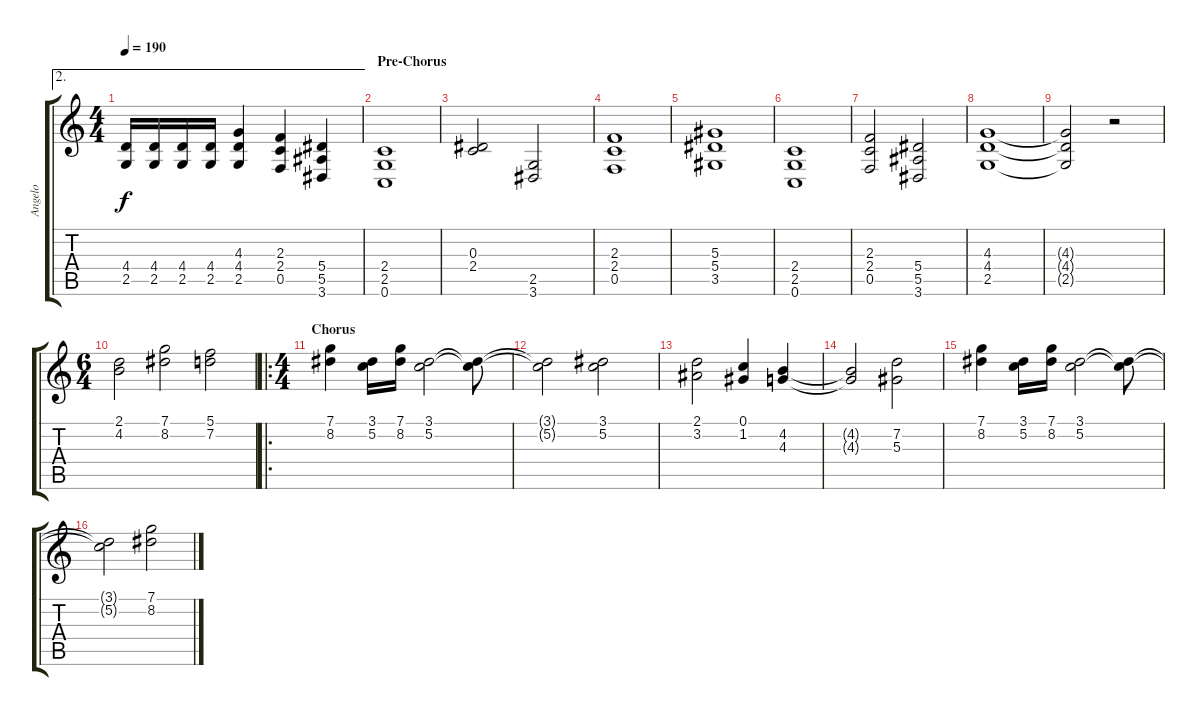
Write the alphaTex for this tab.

\track ("Angelo" "Angelo") {instrument distortionguitar}
\staff {score tabs}
\tuning (C4 G3 Eb3 Bb2 F2 C2) {hide}
\ae 2
\ts (4 4)
\tempo 190
\clef g2
\ks c
(4.4 2.5).16{dy f} (4.4 2.5).16 (4.4 2.5).16 (4.4 2.5).16 (4.3 4.4 2.5).4 (2.3 2.4 0.5).4 (5.4 5.5 3.6).4 |
\section ("" "Pre-Chorus")
(2.4 2.5 0.6).1 |
(0.3 2.4).2 (2.5 3.6).2 |
(2.3 2.4 0.5).1 |
(5.3 5.4 3.5).1 |
(2.4 2.5 0.6).1 |
(2.3 2.4 0.5).2 (5.4 5.5 3.6).2 |
(4.3 4.4 2.5).1 |
(4.3{t} 4.4{t} 2.5{t}).2 r.2 |
\ts (6 4)
(2.1 4.2).2{instrument distortionguitar} (7.1 8.2).2 (5.1 7.2).2 |
\ro
\ts (4 4)
\section ("" "Chorus")
(7.1 8.2).4 (3.1 5.2).16 (7.1 8.2).16 (3.1 5.2).2 (3.1{t} 5.2{t}).8 |
(3.1{t} 5.2{t}).2 (3.1 5.2).2 |
(2.1 3.2).2 (0.1 1.2).4 (4.2 4.3).4 |
(4.2{t} 4.3{t}).2 (7.2 5.3).2 |
(7.1 8.2).4 (3.1 5.2).16 (7.1 8.2).16 (3.1 5.2).2 (3.1{t} 5.2{t}).8 |
(3.1{t} 5.2{t}).2 (7.1 8.2).2
